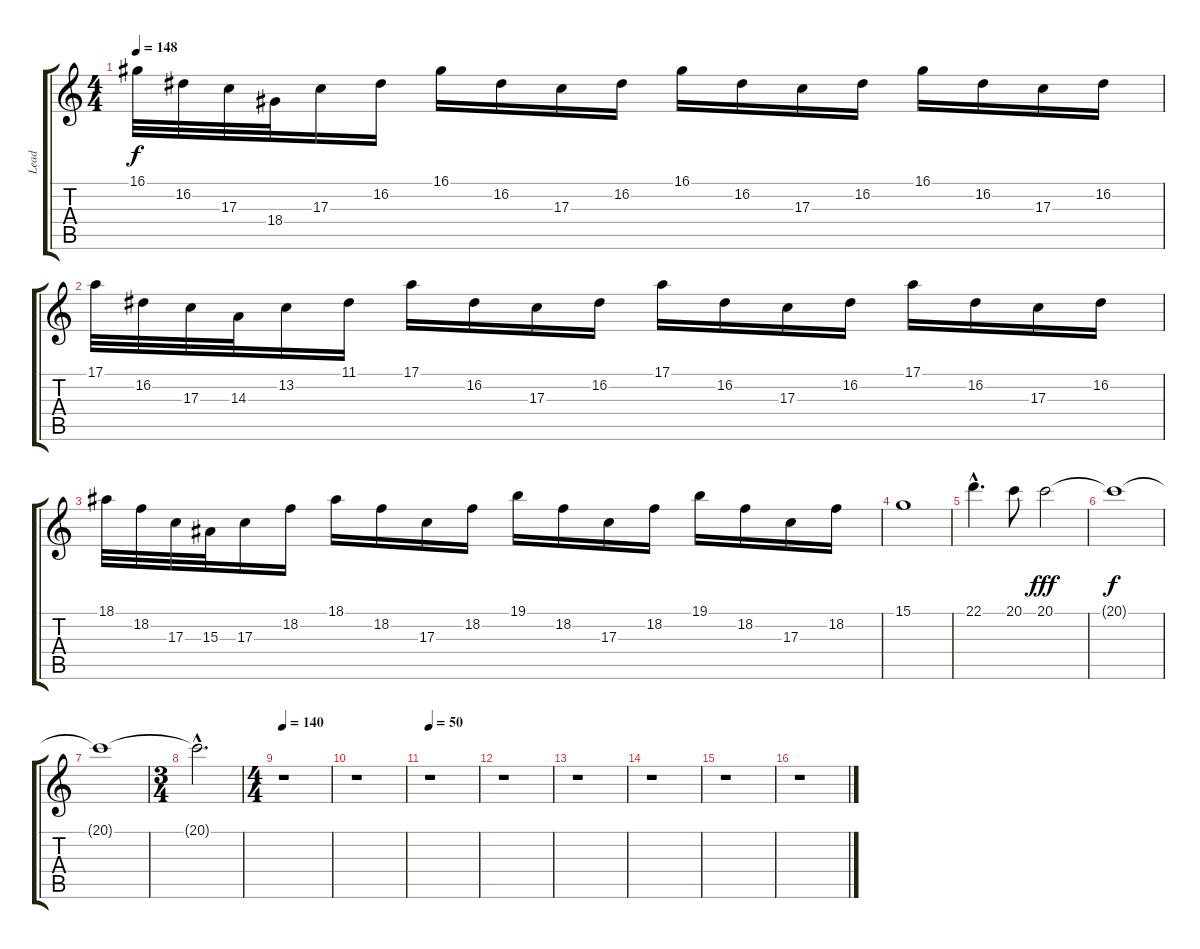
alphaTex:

\track ("Lead" "Lead") {instrument lead2sawtooth}
\staff {score tabs}
\tuning (E4 B3 G3 D3 A2 E2) {hide}
\ts (4 4)
\tempo 148
\clef g2
\ks c
16.1.32{dy f} 16.2.32 17.3.32 18.4.32 17.3.16 16.2.16 16.1.16 16.2.16 17.3.16 16.2.16 16.1.16 16.2.16 17.3.16 16.2.16 16.1.16 16.2.16 17.3.16 16.2.16 |
17.1.32 16.2.32 17.3.32 14.3.32 13.2.16 11.1.16 17.1.16 16.2.16 17.3.16 16.2.16 17.1.16 16.2.16 17.3.16 16.2.16 17.1.16 16.2.16 17.3.16 16.2.16 |
18.1.32 18.2.32 17.3.32 15.3.32 17.3.16 18.2.16 18.1.16 18.2.16 17.3.16 18.2.16 19.1.16 18.2.16 17.3.16 18.2.16 19.1.16 18.2.16 17.3.16 18.2.16 |
15.1.1 |
22.1{hac}.4{d} 20.1.8 20.1.2{dy fff} |
20.1{t}.1{dy f} |
20.1{t}.1 |
\ts (3 4)
20.1{hac t}.2{d} |
\ts (4 4)
\tempo 140
r.1 |
r.1 |
\tempo 50
r.1 |
r.1 |
r.1 |
r.1 |
r.1 |
r.1
